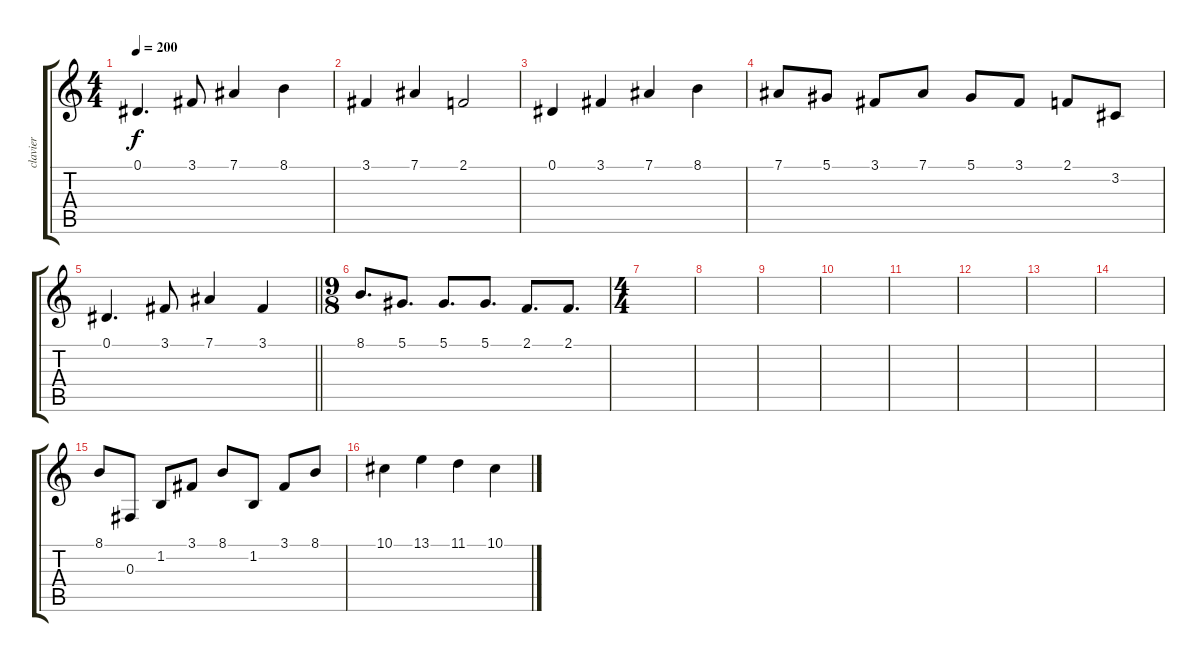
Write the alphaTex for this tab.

\track ("clavier" "clavier") {instrument lead1square}
\staff {score tabs}
\tuning (Eb4 Bb3 Gb3 Db3 Ab2 Eb2) {hide}
\ts (4 4)
\tempo 200
\clef g2
\ks c
0.1.4{d dy f volume 16 instrument tremolostrings} 3.1.8 7.1.4 8.1.4 |
3.1.4 7.1.4 2.1.2 |
0.1.4{volume 16 instrument tremolostrings} 3.1.4 7.1.4 8.1.4 |
7.1.8 5.1.8 3.1.8 7.1.8 5.1.8 3.1.8 2.1.8 3.2.8 |
\barLineRight lightlight
0.1.4{d volume 16 instrument tremolostrings} 3.1.8 7.1.4 3.1.4 |
\ts (9 8)
8.1.8{d} 5.1.8{d} 5.1.8{d} 5.1.8{d} 2.1.8{d} 2.1.8{d} |
\ts (4 4)
|
|
|
|
|
|
|
|
8.1.8{instrument lead1square} 0.3.8 1.2.8 3.1.8 8.1.8 1.2.8 3.1.8 8.1.8 |
10.1.4 13.1.4 11.1.4 10.1.4
